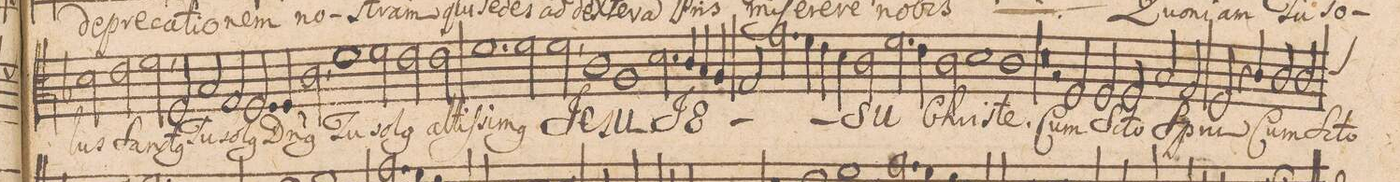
**kern	**text
*I"TENOR.	*
*clefC3	*
*k[b-]	*
*met(C|)	*
*M2/1	*
2d\	-lus
2e\	San-
=92-	=92-
2f,<\	-ct(us)
2F/	Tu
2B-/	so-
2G/	-l(us)
=93-	=93-
2.F/	D(o-
4F/	-mi)-
2c,<\	-n(us)
1f\	Tu
=94-	=94-
2f\	so-
2e\	-l(us)
2e\	al-
=95-	=95-
1.f	-tiſ-
2f\	-si-
=96-	=96-
2f,\	-m(us)
1c\	Je-
1A/	-su
=97-	=97-
2.d\	JE-
4c/	.
4B-/	.
4A/	.
=98-	=98-
2G/	.
2.g\	.
4f\	.
4e\	.
4d\	.
=99-	=99-
2c\	-SU
2.f\	Chri-
4e\	.
2c\	.
=100-	=100-
1d	.
1c	-ste.
=101-	=101-
0r	.
=102-	=102-
2rA	.
2F/	Cum
2F/	S(an)-
2F/	-cto
=103-	=103-
2B-/	Sp(i)-
2G/	-r(i-
2F/	-t)u
4r	.
4c/	Cum
=104-	=104-
2c/	S(an)-
*custos:d	*
2c/	-cto
*-	*-
